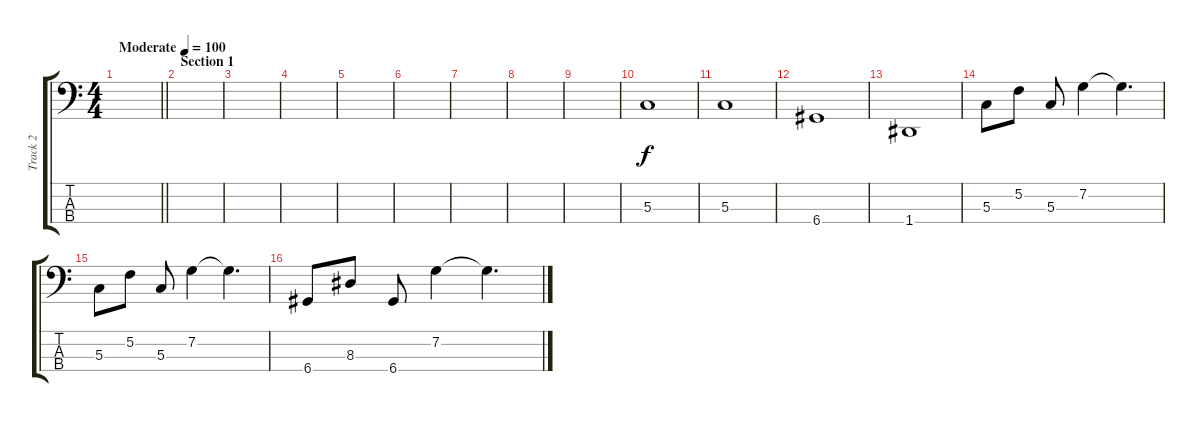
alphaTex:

\track ("Track 2" "Track 2") {instrument electricbassfinger}
\staff {score tabs}
\tuning (F2 C2 G1 D1) {hide}
\ts (4 4)
\tempo (100 "Moderate")
\clef f4
\barLineRight lightlight
\ks c
|
\section ("" "Section 1")
|
|
|
|
|
|
|
|
5.3.1 |
5.3.1 |
6.4.1 |
1.4.1 |
5.3.8 5.2.8 5.3.8 7.2.4 7.2{t}.4{d} |
5.3.8 5.2.8 5.3.8 7.2.4 7.2{t}.4{d} |
6.4.8 8.3.8 6.4.8 7.2.4 7.2{t}.4{d}
